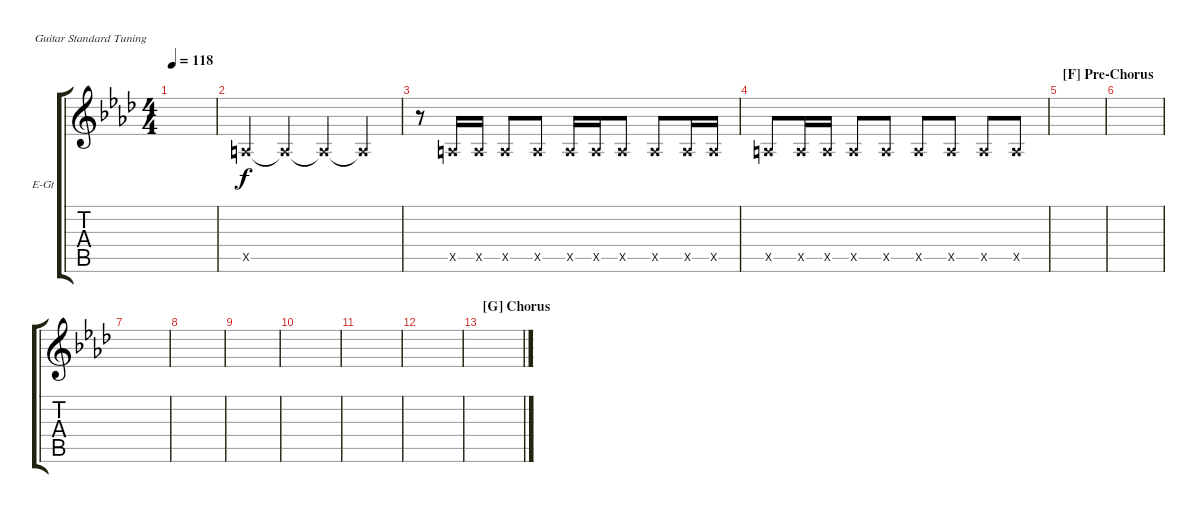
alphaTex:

\bracketExtendMode groupsimilarinstruments
\firstSystemTrackNameOrientation horizontal
\otherSystemsTrackNameOrientation horizontal
\track ("Guitar 3" "E-Gt") {instrument distortionguitar}
\staff {score tabs}
\tuning (E4 B3 G3 D3 A2 E2)
\ts (4 4)
\tempo 118
\clef g2
\scale
0.5
\ks ab
|
\scale
0.5 0.5{x}.4 0.5{x t}.4 0.5{x t}.4 0.5{x t}.4 |
\scale
0.5 r.8 0.5{x}.16 0.5{x}.16 0.5{x}.8 0.5{x}.8 0.5{x}.16 0.5{x}.16 0.5{x}.8 0.5{x}.8 0.5{x}.16 0.5{x}.16 |
\scale
0.5 0.5{x}.8 0.5{x}.16 0.5{x}.16 0.5{x}.8 0.5{x}.8 0.5{x}.8 0.5{x}.8 0.5{x}.8 0.5{x}.8 |
\section ("F" "Pre-Chorus")
\scale
0.5 |
\scale
0.5 |
\scale
0.5 |
\scale
0.5 |
\scale
0.5 |
\scale
0.5 |
\scale
0.5 |
\scale
0.5 |
\section ("G" "Chorus")
\scale
0.5 |
\scale
0.5 |
\scale
0.5 |
\scale
0.5
